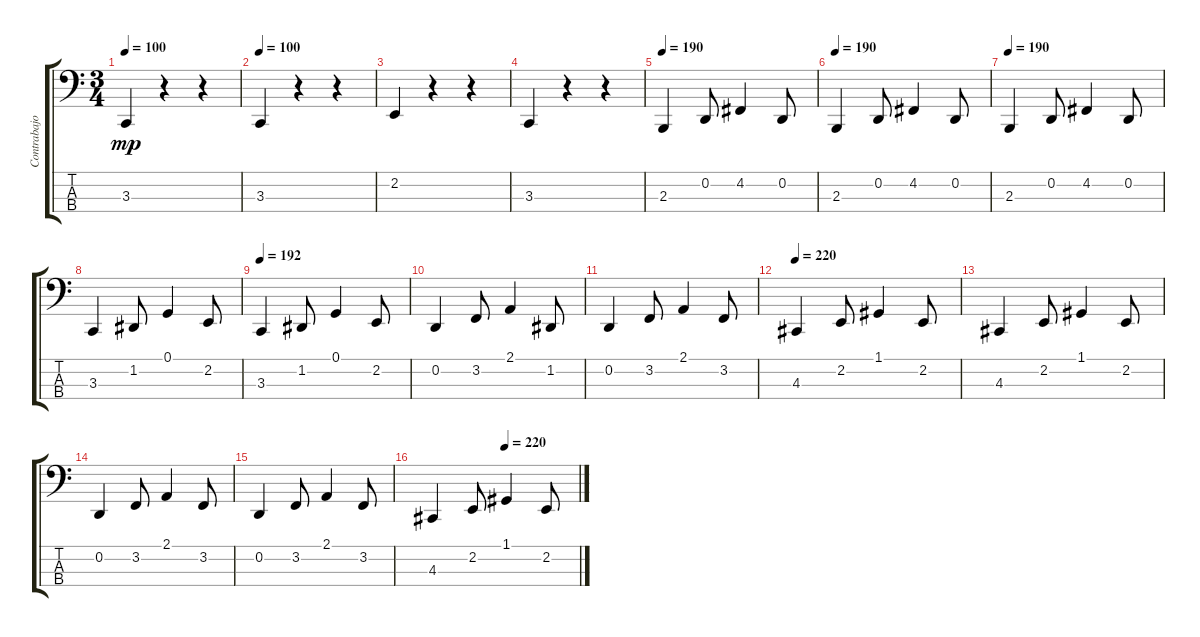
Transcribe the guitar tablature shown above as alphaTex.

\track ("Contrabajo" "Contrabajo") {instrument contrabass}
\staff {score tabs}
\tuning (G1 D1 A0 E0) {hide}
\ts (3 4)
\tempo 100
\clef f4
\ks c
3.3.4{dy mp} r.4 r.4 |
\tempo 100
3.3.4 r.4 r.4 |
2.2.4 r.4 r.4 |
3.3.4 r.4 r.4 |
\tempo 190
2.3.4{instrument pizzicatostrings} 0.2.8 4.2.4 0.2.8 |
\tempo 190
2.3.4 0.2.8 4.2.4 0.2.8 |
\tempo 220
\tempo 190
2.3.4 0.2.8 4.2.4 0.2.8 |
3.3.4 1.2.8 0.1.4 2.2.8 |
\tempo 192
3.3.4 1.2.8 0.1.4 2.2.8 |
0.2.4 3.2.8 2.1.4 1.2.8 |
0.2.4 3.2.8 2.1.4 3.2.8 |
\tempo 220
4.3.4 2.2.8 1.1.4 2.2.8 |
4.3.4 2.2.8 1.1.4 2.2.8 |
0.2.4 3.2.8 2.1.4 3.2.8 |
0.2.4 3.2.8 2.1.4 3.2.8 |
\tempo (220 0.5)
4.3.4 2.2.8 1.1.4 2.2.8
